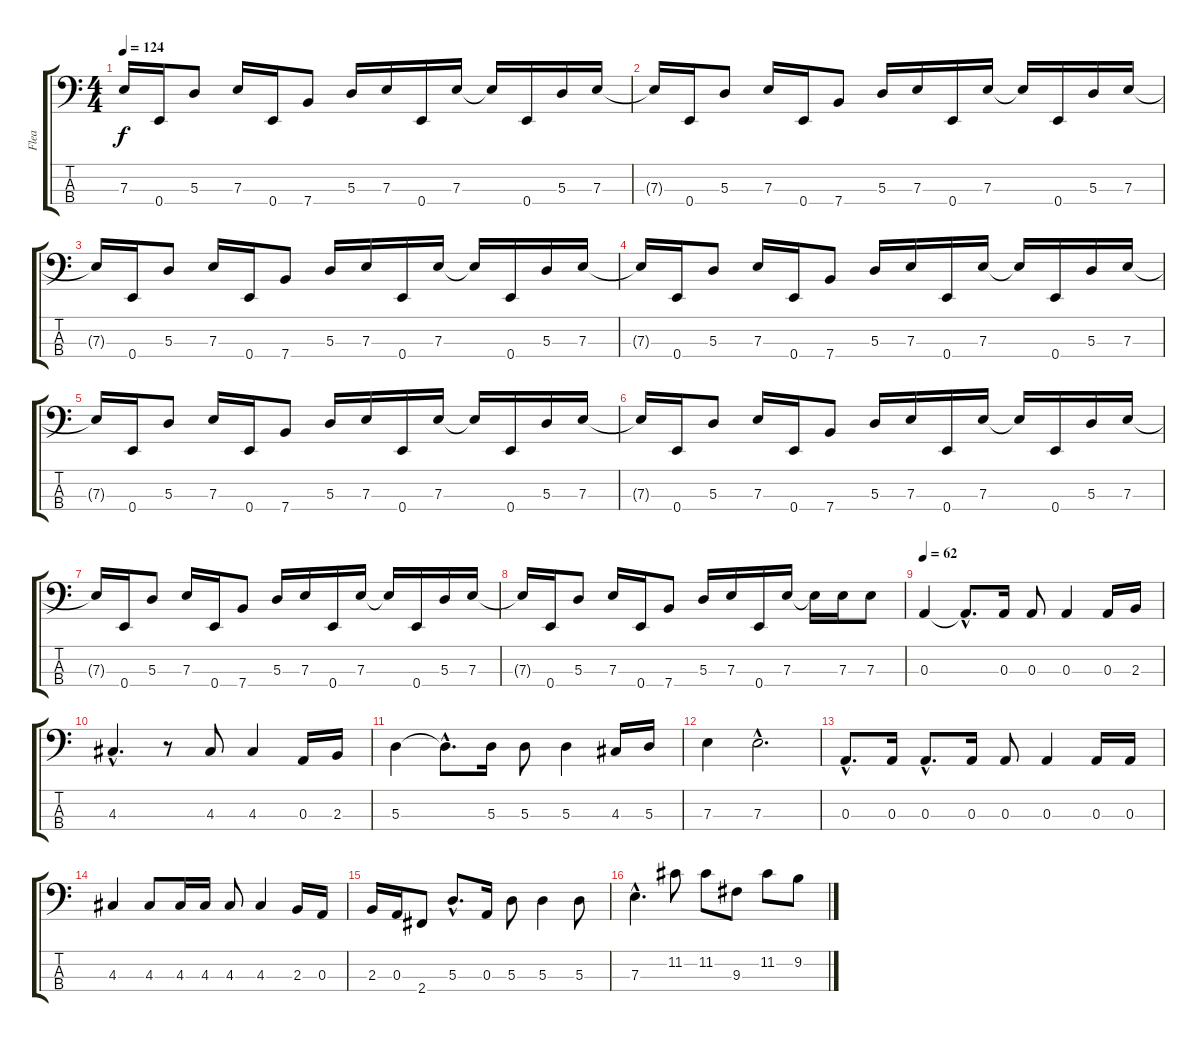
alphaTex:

\track ("Flea" "Flea") {instrument electricbassfinger}
\staff {score tabs}
\tuning (G2 D2 A1 E1) {hide}
\ts (4 4)
\tempo 124
\clef f4
\ks c
7.3{t}.16{dy f} 0.4.16 5.3.8 7.3.16 0.4.16 7.4.8 5.3.16 7.3.16 0.4.16 7.3.16 7.3{t}.16 0.4.16 5.3.16 7.3.16 |
7.3{t}.16 0.4.16 5.3.8 7.3.16 0.4.16 7.4.8 5.3.16 7.3.16 0.4.16 7.3.16 7.3{t}.16 0.4.16 5.3.16 7.3.16 |
7.3{t}.16 0.4.16 5.3.8 7.3.16 0.4.16 7.4.8 5.3.16 7.3.16 0.4.16 7.3.16 7.3{t}.16 0.4.16 5.3.16 7.3.16 |
7.3{t}.16 0.4.16 5.3.8 7.3.16 0.4.16 7.4.8 5.3.16 7.3.16 0.4.16 7.3.16 7.3{t}.16 0.4.16 5.3.16 7.3.16 |
7.3{t}.16 0.4.16 5.3.8 7.3.16 0.4.16 7.4.8 5.3.16 7.3.16 0.4.16 7.3.16 7.3{t}.16 0.4.16 5.3.16 7.3.16 |
7.3{t}.16 0.4.16 5.3.8 7.3.16 0.4.16 7.4.8 5.3.16 7.3.16 0.4.16 7.3.16 7.3{t}.16 0.4.16 5.3.16 7.3.16 |
7.3{t}.16 0.4.16 5.3.8 7.3.16 0.4.16 7.4.8 5.3.16 7.3.16 0.4.16 7.3.16 7.3{t}.16 0.4.16 5.3.16 7.3.16 |
7.3{t}.16 0.4.16 5.3.8 7.3.16 0.4.16 7.4.8 5.3.16 7.3.16 0.4.16 7.3.16 7.3{t}.16 7.3.16 7.3.8 |
\tempo 62
0.3.4 0.3{hac t}.8{d} 0.3.16 0.3.8 0.3.4 0.3.16 2.3.16 |
4.3{hac}.4{d} r.8 4.3.8 4.3.4 0.3.16 2.3.16 |
5.3.4 5.3{hac t}.8{d} 5.3.16 5.3.8 5.3.4 4.3.16 5.3.16 |
7.3.4 7.3{hac}.2{d} |
0.3{hac}.8{d} 0.3.16 0.3{hac}.8{d} 0.3.16 0.3.8 0.3.4 0.3.16 0.3.16 |
4.3.4 4.3.8 4.3.16 4.3.16 4.3.8 4.3.4 2.3.16 0.3.16 |
2.3.16 0.3.16 2.4.8 5.3{hac}.8{d} 0.3.16 5.3.8 5.3.4 5.3.8 |
7.3{hac}.4{d} 11.2.8 11.2.8 9.3.8 11.2.8 9.2.8
